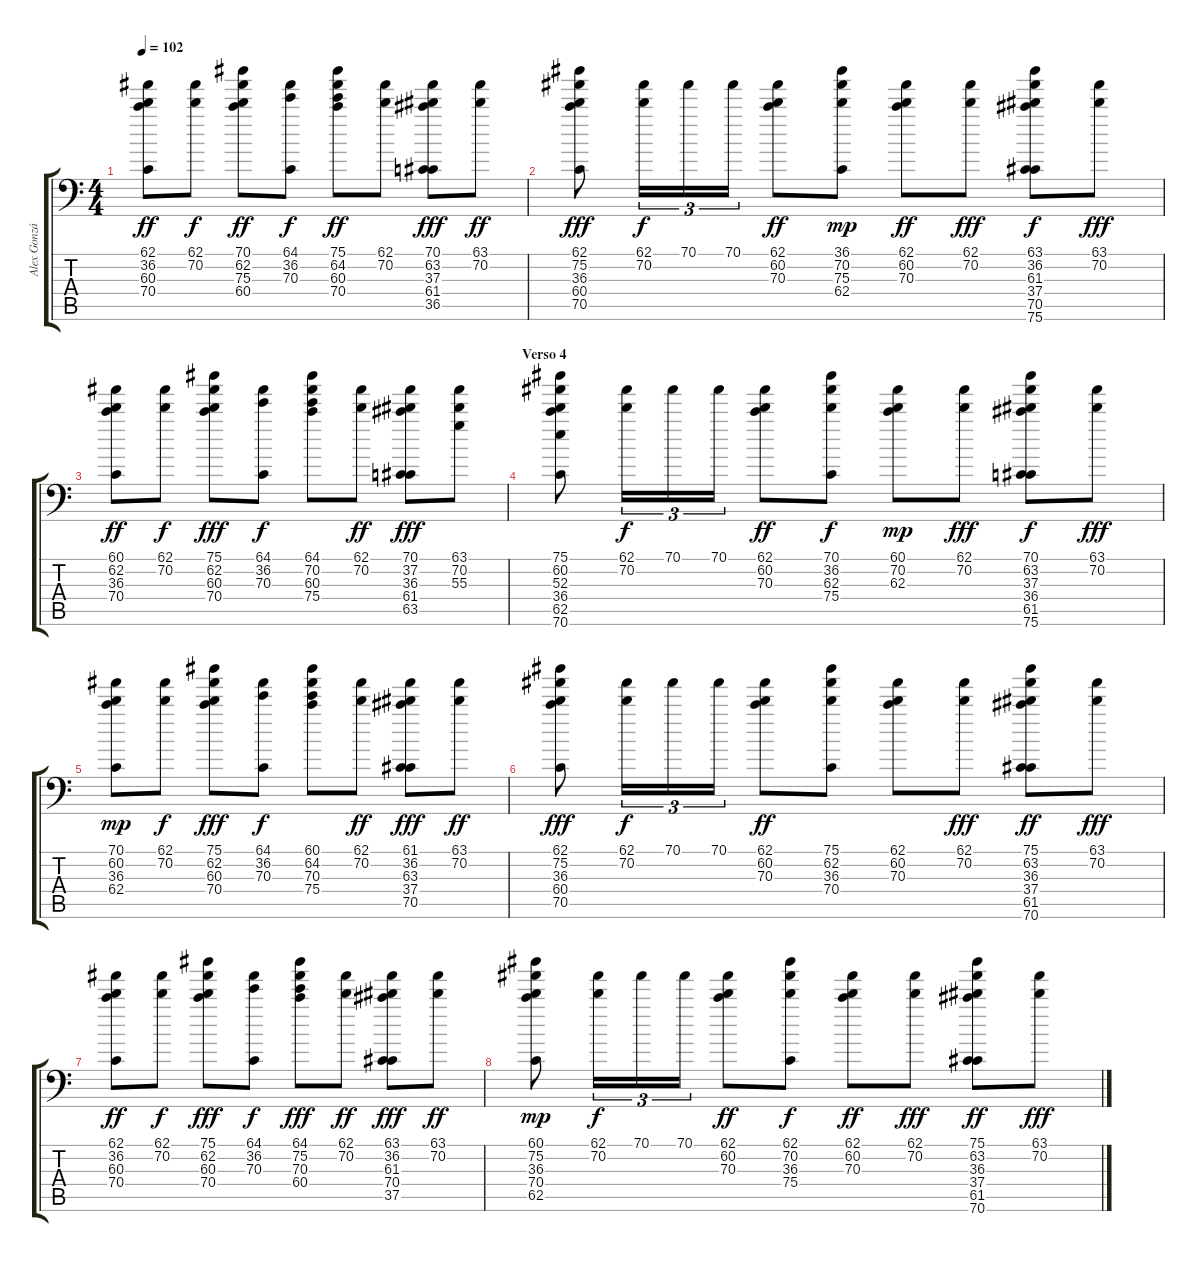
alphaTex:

\track ("Alex González" "Alex Gonzá") {instrument acousticgrandpiano}
\staff {score tabs}
\tuning (C-1 C-1 C-1 C-1 C-1 C-1) {hide}
\ts (4 4)
\tempo 102
\clef f4
\ks c
(62.1 36.2 60.3 70.4).8{dy ff} (62.1 70.2).8{dy f} (70.1 62.2 75.3 60.4).8{dy ff} (64.1 36.2 70.3).8{dy f} (75.1 64.2 60.3 70.4).8{dy ff} (62.1 70.2).8 (70.1 63.2 37.3 61.4 36.5).8{dy fff} (63.1 70.2).8{dy ff} |
(62.1 75.2 36.3 60.4 70.5).8{dy fff} (62.1 70.2).16{tu (3 2) dy f} 70.1.16{tu (3 2)} 70.1.16{tu (3 2)} (62.1 60.2 70.3).8{dy ff} (36.1 70.2 75.3 62.4).8{dy mp} (62.1 60.2 70.3).8{dy ff} (62.1 70.2).8{dy fff} (63.1 36.2 61.3 37.4 70.5 75.6).8{dy f} (63.1 70.2).8{dy fff} |
(60.1 62.2 36.3 70.4).8{dy ff} (62.1 70.2).8{dy f} (75.1 62.2 60.3 70.4).8{dy fff} (64.1 36.2 70.3).8{dy f} (64.1 70.2 60.3 75.4).8 (62.1 70.2).8{dy ff} (70.1 37.2 36.3 61.4 63.5).8{dy fff} (63.1 70.2 55.3).8 |
\section ("" "Verso 4")
(75.1 60.2 52.3 36.4 62.5 70.6).8 (62.1 70.2).16{tu (3 2) dy f} 70.1.16{tu (3 2)} 70.1.16{tu (3 2)} (62.1 60.2 70.3).8{dy ff} (70.1 36.2 62.3 75.4).8{dy f} (60.1 70.2 62.3).8{dy mp} (62.1 70.2).8{dy fff} (70.1 63.2 37.3 36.4 61.5 75.6).8{dy f} (63.1 70.2).8{dy fff} |
(70.1 60.2 36.3 62.4).8{dy mp} (62.1 70.2).8{dy f} (75.1 62.2 60.3 70.4).8{dy fff} (64.1 36.2 70.3).8{dy f} (60.1 64.2 70.3 75.4).8 (62.1 70.2).8{dy ff} (61.1 36.2 63.3 37.4 70.5).8{dy fff} (63.1 70.2).8{dy ff} |
(62.1 75.2 36.3 60.4 70.5).8{dy fff} (62.1 70.2).16{tu (3 2) dy f} 70.1.16{tu (3 2)} 70.1.16{tu (3 2)} (62.1 60.2 70.3).8{dy ff} (75.1 62.2 36.3 70.4).8 (62.1 60.2 70.3).8 (62.1 70.2).8{dy fff} (75.1 63.2 36.3 37.4 61.5 70.6).8{dy ff} (63.1 70.2).8{dy fff} |
(62.1 36.2 60.3 70.4).8{dy ff} (62.1 70.2).8{dy f} (75.1 62.2 60.3 70.4).8{dy fff} (64.1 36.2 70.3).8{dy f} (64.1 75.2 70.3 60.4).8{dy fff} (62.1 70.2).8{dy ff} (63.1 36.2 61.3 70.4 37.5).8{dy fff} (63.1 70.2).8{dy ff} |
(60.1 75.2 36.3 70.4 62.5).8{dy mp} (62.1 70.2).16{tu (3 2) dy f} 70.1.16{tu (3 2)} 70.1.16{tu (3 2)} (62.1 60.2 70.3).8{dy ff} (62.1 70.2 36.3 75.4).8{dy f} (62.1 60.2 70.3).8{dy ff} (62.1 70.2).8{dy fff} (75.1 63.2 36.3 37.4 61.5 70.6).8{dy ff} (63.1 70.2).8{dy fff}
